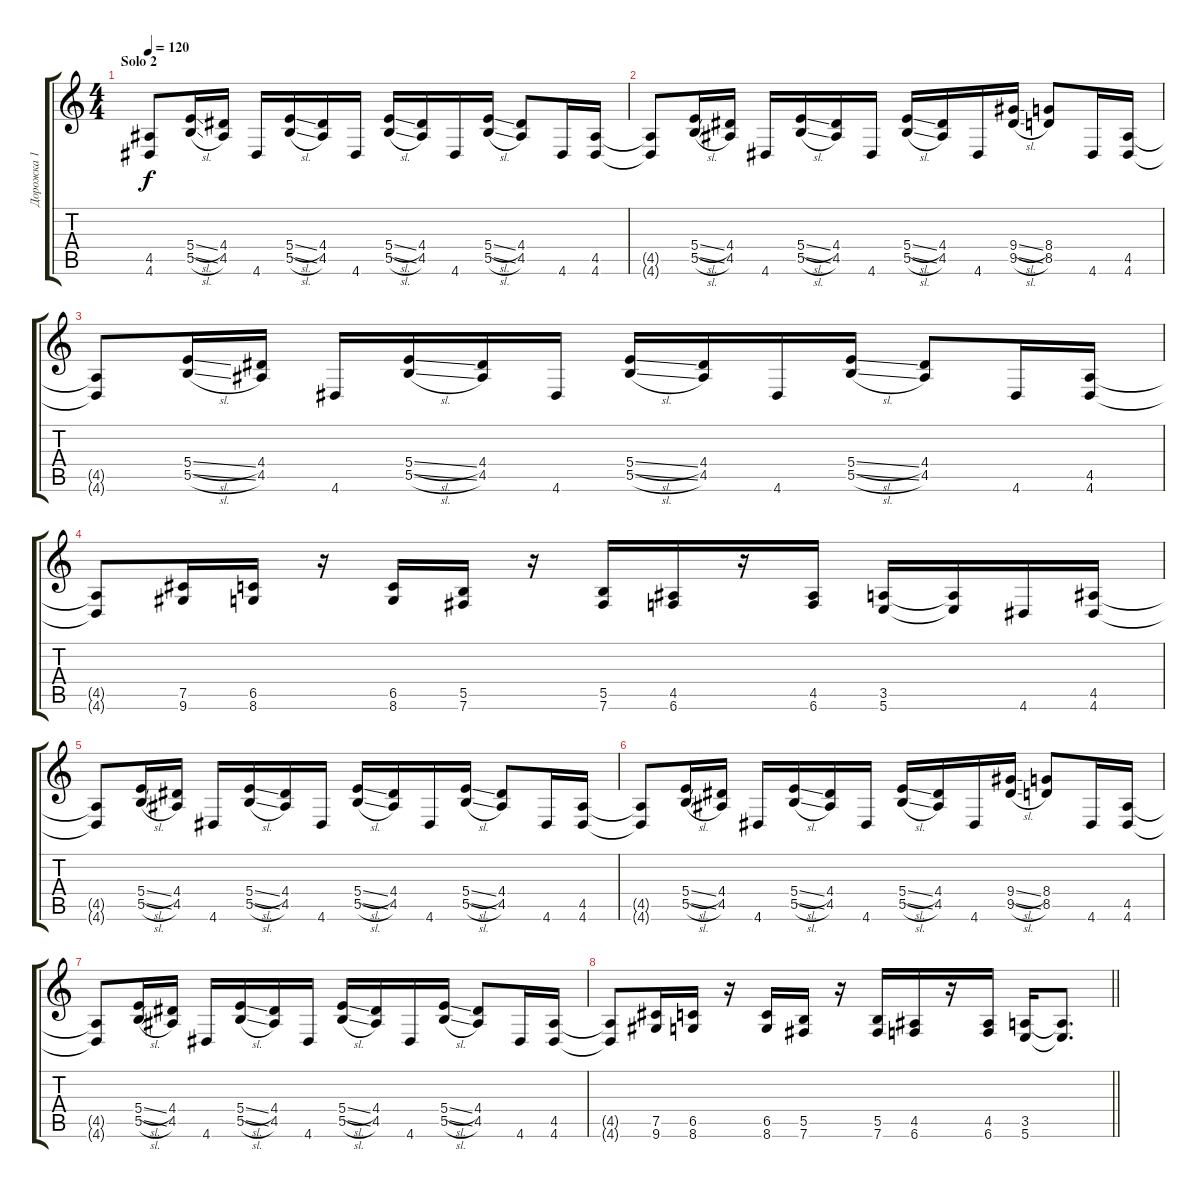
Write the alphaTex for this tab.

\track ("Дорожка 1" "Дорожка 1") {instrument distortionguitar}
\staff {score tabs}
\tuning (Db4 Ab3 E3 B2 Gb2 B1) {hide}
\ts (4 4)
\section ("" "Solo 2")
\tempo 120
\clef g2
\ks c
(4.5 4.6).8{dy f volume 16} (5.4{sl} 5.5{sl}).16 (4.4 4.5).16 4.6.16 (5.4{sl} 5.5{sl}).16 (4.4 4.5).16 4.6.16 (5.4{sl} 5.5{sl}).16 (4.4 4.5).16 4.6.16 (5.4{sl} 5.5{sl}).16 (4.4 4.5).8 4.6.16 (4.5 4.6).16 |
(4.5{t} 4.6{t}).8 (5.4{sl} 5.5{sl}).16 (4.4 4.5).16 4.6.16 (5.4{sl} 5.5{sl}).16 (4.4 4.5).16 4.6.16 (5.4{sl} 5.5{sl}).16 (4.4 4.5).16 4.6.16 (9.4{sl} 9.5{sl}).16 (8.4 8.5).8 4.6.16 (4.5 4.6).16 |
(4.5{t} 4.6{t}).8 (5.4{sl} 5.5{sl}).16 (4.4 4.5).16 4.6.16 (5.4{sl} 5.5{sl}).16 (4.4 4.5).16 4.6.16 (5.4{sl} 5.5{sl}).16 (4.4 4.5).16 4.6.16 (5.4{sl} 5.5{sl}).16 (4.4 4.5).8 4.6.16 (4.5 4.6).16 |
(4.5{t} 4.6{t}).8 (7.5 9.6).16 (6.5 8.6).16 r.16 (6.5 8.6).16 (5.5 7.6).16 r.16 (5.5 7.6).16 (4.5 6.6).16 r.16 (4.5 6.6).16 (3.5 5.6).16 (3.5{t} 5.6{t}).16 4.6.16 (4.5 4.6).16 |
(4.5{t} 4.6{t}).8 (5.4{sl} 5.5{sl}).16 (4.4 4.5).16 4.6.16 (5.4{sl} 5.5{sl}).16 (4.4 4.5).16 4.6.16 (5.4{sl} 5.5{sl}).16 (4.4 4.5).16 4.6.16 (5.4{sl} 5.5{sl}).16 (4.4 4.5).8 4.6.16 (4.5 4.6).16 |
(4.5{t} 4.6{t}).8 (5.4{sl} 5.5{sl}).16 (4.4 4.5).16 4.6.16 (5.4{sl} 5.5{sl}).16 (4.4 4.5).16 4.6.16 (5.4{sl} 5.5{sl}).16 (4.4 4.5).16 4.6.16 (9.4{sl} 9.5{sl}).16 (8.4 8.5).8 4.6.16 (4.5 4.6).16 |
(4.5{t} 4.6{t}).8 (5.4{sl} 5.5{sl}).16 (4.4 4.5).16 4.6.16 (5.4{sl} 5.5{sl}).16 (4.4 4.5).16 4.6.16 (5.4{sl} 5.5{sl}).16 (4.4 4.5).16 4.6.16 (5.4{sl} 5.5{sl}).16 (4.4 4.5).8 4.6.16 (4.5 4.6).16 |
\barLineRight lightlight
(4.5{t} 4.6{t}).8 (7.5 9.6).16 (6.5 8.6).16 r.16 (6.5 8.6).16 (5.5 7.6).16 r.16 (5.5 7.6).16 (4.5 6.6).16 r.16 (4.5 6.6).16 (3.5 5.6).16 (3.5{t} 5.6{t}).8{d}
